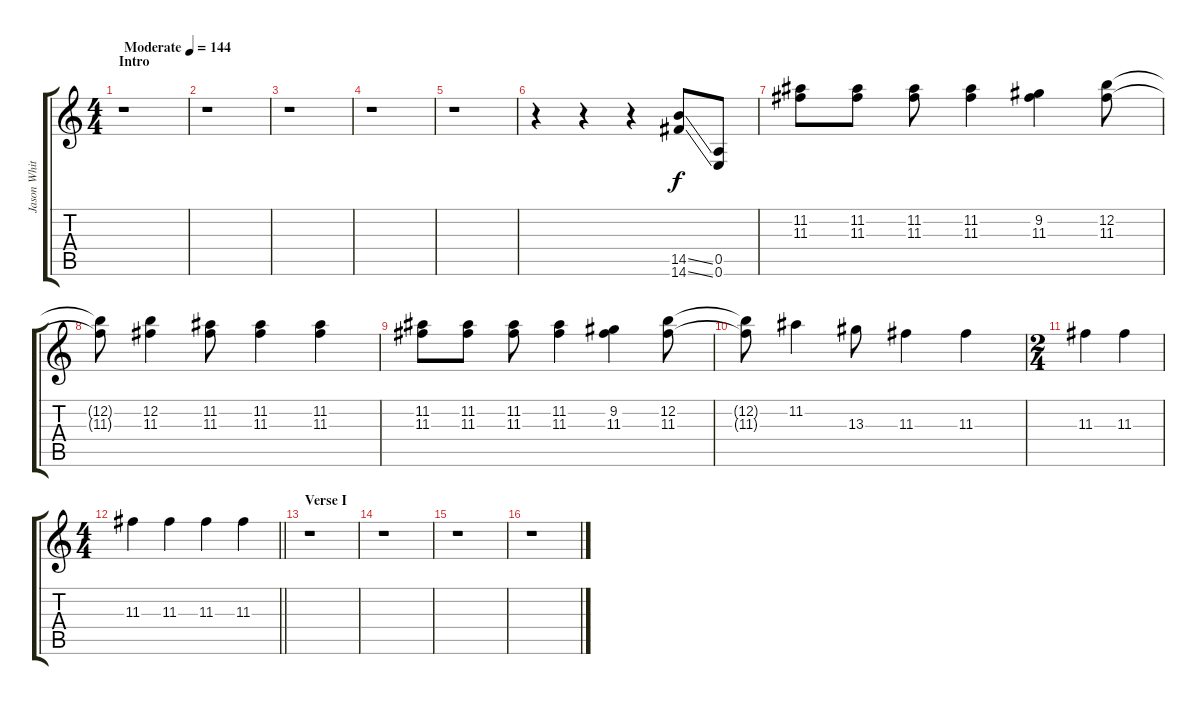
\track ("Jason White - Lead Guitar" "Jason Whit") {instrument overdrivenguitar}
\staff {score tabs}
\tuning (E4 B3 G3 D3 A2 E2) {hide}
\ts (4 4)
\section ("" "Intro")
\tempo (144 "Moderate")
\clef g2
\ks c
r.1{dy f instrument overdrivenguitar} |
r.1 |
r.1 |
r.1 |
r.1 |
r.4 r.4 r.4 (14.5{ss} 14.6{ss}).8 (0.5 0.6).8 |
(11.2 11.3).8 (11.2 11.3).8 (11.2 11.3).8 (11.2 11.3).4 (9.2 11.3).4 (12.2 11.3).8 |
(12.2{t} 11.3{t}).8 (12.2 11.3).4 (11.2 11.3).8 (11.2 11.3).4 (11.2 11.3).4 |
(11.2 11.3).8 (11.2 11.3).8 (11.2 11.3).8 (11.2 11.3).4 (9.2 11.3).4 (12.2 11.3).8 |
(12.2{t} 11.3{t}).8 11.2.4 13.3.8 11.3.4 11.3.4 |
\ts (2 4)
11.3.4 11.3.4 |
\ts (4 4)
\barLineRight lightlight
11.3.4 11.3.4 11.3.4 11.3.4 |
\section ("" "Verse I")
r.1 |
r.1 |
r.1 |
r.1
